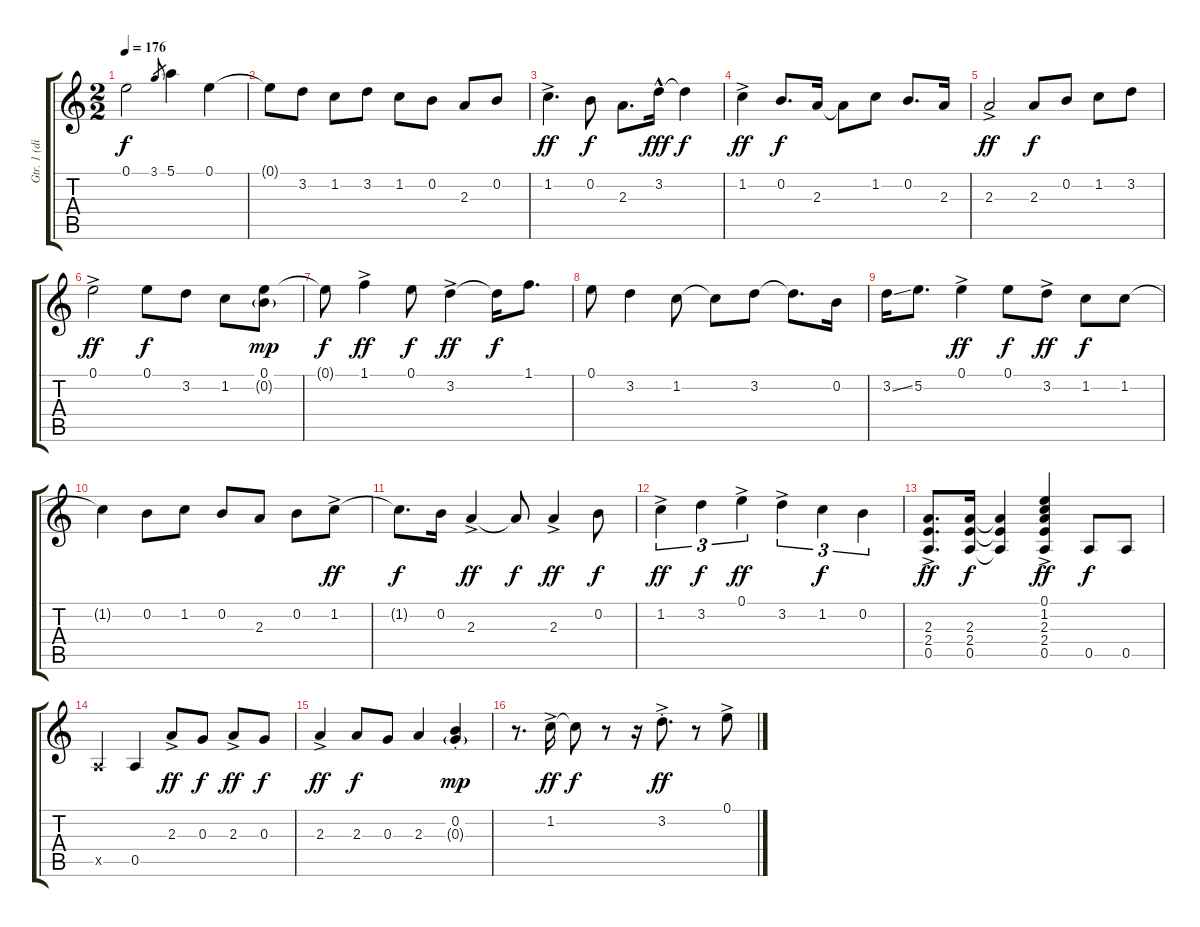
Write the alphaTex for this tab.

\track ("Gtr. 1 (dist. elec)" "Gtr. 1 (di") {instrument distortionguitar}
\staff {score tabs}
\tuning (E4 B3 G3 D3 A2 E2) {hide}
\ts (2 2)
\tempo 176
\clef g2
\ks c
0.1{t}.2{dy f} 3.1.8{gr} 5.1.4 0.1.4 |
0.1{t}.8 3.2.8 1.2.8 3.2.8 1.2.8 0.2.8 2.3.8 0.2.8 |
1.2{ac}.4{d dy ff} 0.2.8{dy f} 2.3.8{d} 3.2{hac}.16{dy fff} 3.2{t}.4{dy f} |
1.2{ac}.4{dy ff} 0.2.8{d dy f} 2.3.16 2.3{t}.8 1.2.8 0.2.8{d} 2.3.16 |
2.3{ac}.2{dy ff} 2.3.8{dy f} 0.2.8 1.2.8 3.2.8 |
0.1{ac}.2{dy ff} 0.1.8{dy f} 3.2.8 1.2.8 (0.1 0.2{g}).8{dy mp} |
0.1{t}.8{dy f} 1.1{ac}.4{dy ff} 0.1.8{dy f} 3.2{ac}.4{dy ff} 3.2{t}.16{dy f} 1.1.8{d} |
0.1.8 3.2.4 1.2.8 1.2{t}.8 3.2.8 3.2{t}.8{d} 0.2.16 |
3.2{ss}.16 5.2.8{d} 0.1{ac}.4{dy ff} 0.1.8{dy f} 3.2{ac}.8{dy ff} 1.2.8{dy f} 1.2.8 |
1.2{t}.4 0.2.8 1.2.8 0.2.8 2.3.8 0.2.8 1.2{ac}.8{dy ff} |
1.2{t}.8{d dy f} 0.2.16 2.3{ac}.4{dy ff} 2.3{t}.8{dy f} 2.3{ac}.4{dy ff} 0.2.8{dy f} |
1.2{ac}.4{tu (3 2) dy ff} 3.2.4{tu (3 2) dy f} 0.1{ac}.4{tu (3 2) dy ff} 3.2{ac}.4{tu (3 2)} 1.2.4{tu (3 2) dy f} 0.2.4{tu (3 2)} |
(2.3{ac} 2.4{ac} 0.5{ac}).8{d dy ff} (2.3 2.4 0.5).16{dy f} (2.3{t} 2.4{t} 0.5{t}).4 (0.1{ac} 1.2{ac} 2.3{ac} 2.4{ac} 0.5{ac}).4{dy ff} 0.5.8{dy f} 0.5.8 |
0.5{x}.4 0.5.4 2.3{ac}.8{dy ff} 0.3.8{dy f} 2.3{ac}.8{dy ff} 0.3.8{dy f} |
2.3{ac}.4{dy ff} 2.3.8{dy f} 0.3.8 2.3.4 (0.2{st} 0.3{g st}).4{dy mp} |
r.8{d} 1.2{ac}.16{dy ff} 1.2{t}.8{dy f} r.8 r.16 3.2{ac st}.8{d dy ff} r.8 0.1{ac}.8
